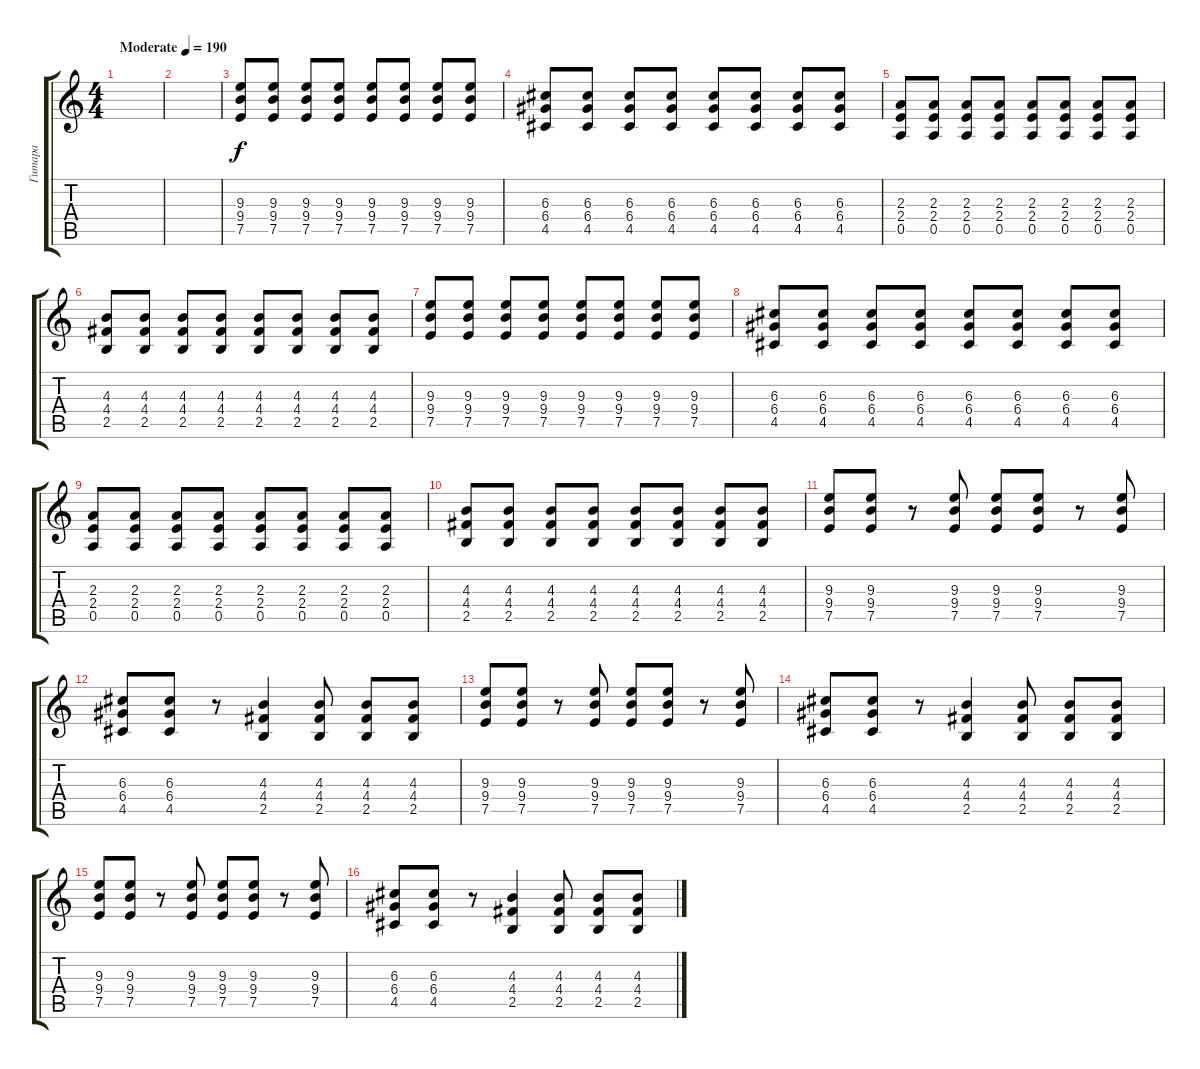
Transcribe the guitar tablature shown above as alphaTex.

\track ("Гитара" "Гитара") {instrument overdrivenguitar}
\staff {score tabs}
\tuning (E4 B3 G3 D3 A2 E2) {hide}
\ts (4 4)
\tempo (190 "Moderate")
\clef g2
\ks c
|
|
(9.3 9.4 7.5).8 (9.3 9.4 7.5).8 (9.3 9.4 7.5).8 (9.3 9.4 7.5).8 (9.3 9.4 7.5).8 (9.3 9.4 7.5).8 (9.3 9.4 7.5).8 (9.3 9.4 7.5).8 |
(6.3 6.4 4.5).8 (6.3 6.4 4.5).8 (6.3 6.4 4.5).8 (6.3 6.4 4.5).8 (6.3 6.4 4.5).8 (6.3 6.4 4.5).8 (6.3 6.4 4.5).8 (6.3 6.4 4.5).8 |
(2.3 2.4 0.5).8 (2.3 2.4 0.5).8 (2.3 2.4 0.5).8 (2.3 2.4 0.5).8 (2.3 2.4 0.5).8 (2.3 2.4 0.5).8 (2.3 2.4 0.5).8 (2.3 2.4 0.5).8 |
(4.3 4.4 2.5).8 (4.3 4.4 2.5).8 (4.3 4.4 2.5).8 (4.3 4.4 2.5).8 (4.3 4.4 2.5).8 (4.3 4.4 2.5).8 (4.3 4.4 2.5).8 (4.3 4.4 2.5).8 |
(9.3 9.4 7.5).8 (9.3 9.4 7.5).8 (9.3 9.4 7.5).8 (9.3 9.4 7.5).8 (9.3 9.4 7.5).8 (9.3 9.4 7.5).8 (9.3 9.4 7.5).8 (9.3 9.4 7.5).8 |
(6.3 6.4 4.5).8 (6.3 6.4 4.5).8 (6.3 6.4 4.5).8 (6.3 6.4 4.5).8 (6.3 6.4 4.5).8 (6.3 6.4 4.5).8 (6.3 6.4 4.5).8 (6.3 6.4 4.5).8 |
(2.3 2.4 0.5).8 (2.3 2.4 0.5).8 (2.3 2.4 0.5).8 (2.3 2.4 0.5).8 (2.3 2.4 0.5).8 (2.3 2.4 0.5).8 (2.3 2.4 0.5).8 (2.3 2.4 0.5).8 |
(4.3 4.4 2.5).8 (4.3 4.4 2.5).8 (4.3 4.4 2.5).8 (4.3 4.4 2.5).8 (4.3 4.4 2.5).8 (4.3 4.4 2.5).8 (4.3 4.4 2.5).8 (4.3 4.4 2.5).8 |
(9.3 9.4 7.5).8 (9.3 9.4 7.5).8 r.8 (9.3 9.4 7.5).8 (9.3 9.4 7.5).8 (9.3 9.4 7.5).8 r.8 (9.3 9.4 7.5).8 |
(6.3 6.4 4.5).8 (6.3 6.4 4.5).8 r.8 (4.3 4.4 2.5).4 (4.3 4.4 2.5).8 (4.3 4.4 2.5).8 (4.3 4.4 2.5).8 |
(9.3 9.4 7.5).8 (9.3 9.4 7.5).8 r.8 (9.3 9.4 7.5).8 (9.3 9.4 7.5).8 (9.3 9.4 7.5).8 r.8 (9.3 9.4 7.5).8 |
(6.3 6.4 4.5).8 (6.3 6.4 4.5).8 r.8 (4.3 4.4 2.5).4 (4.3 4.4 2.5).8 (4.3 4.4 2.5).8 (4.3 4.4 2.5).8 |
(9.3 9.4 7.5).8 (9.3 9.4 7.5).8 r.8 (9.3 9.4 7.5).8 (9.3 9.4 7.5).8 (9.3 9.4 7.5).8 r.8 (9.3 9.4 7.5).8 |
(6.3 6.4 4.5).8 (6.3 6.4 4.5).8 r.8 (4.3 4.4 2.5).4 (4.3 4.4 2.5).8 (4.3 4.4 2.5).8 (4.3 4.4 2.5).8
